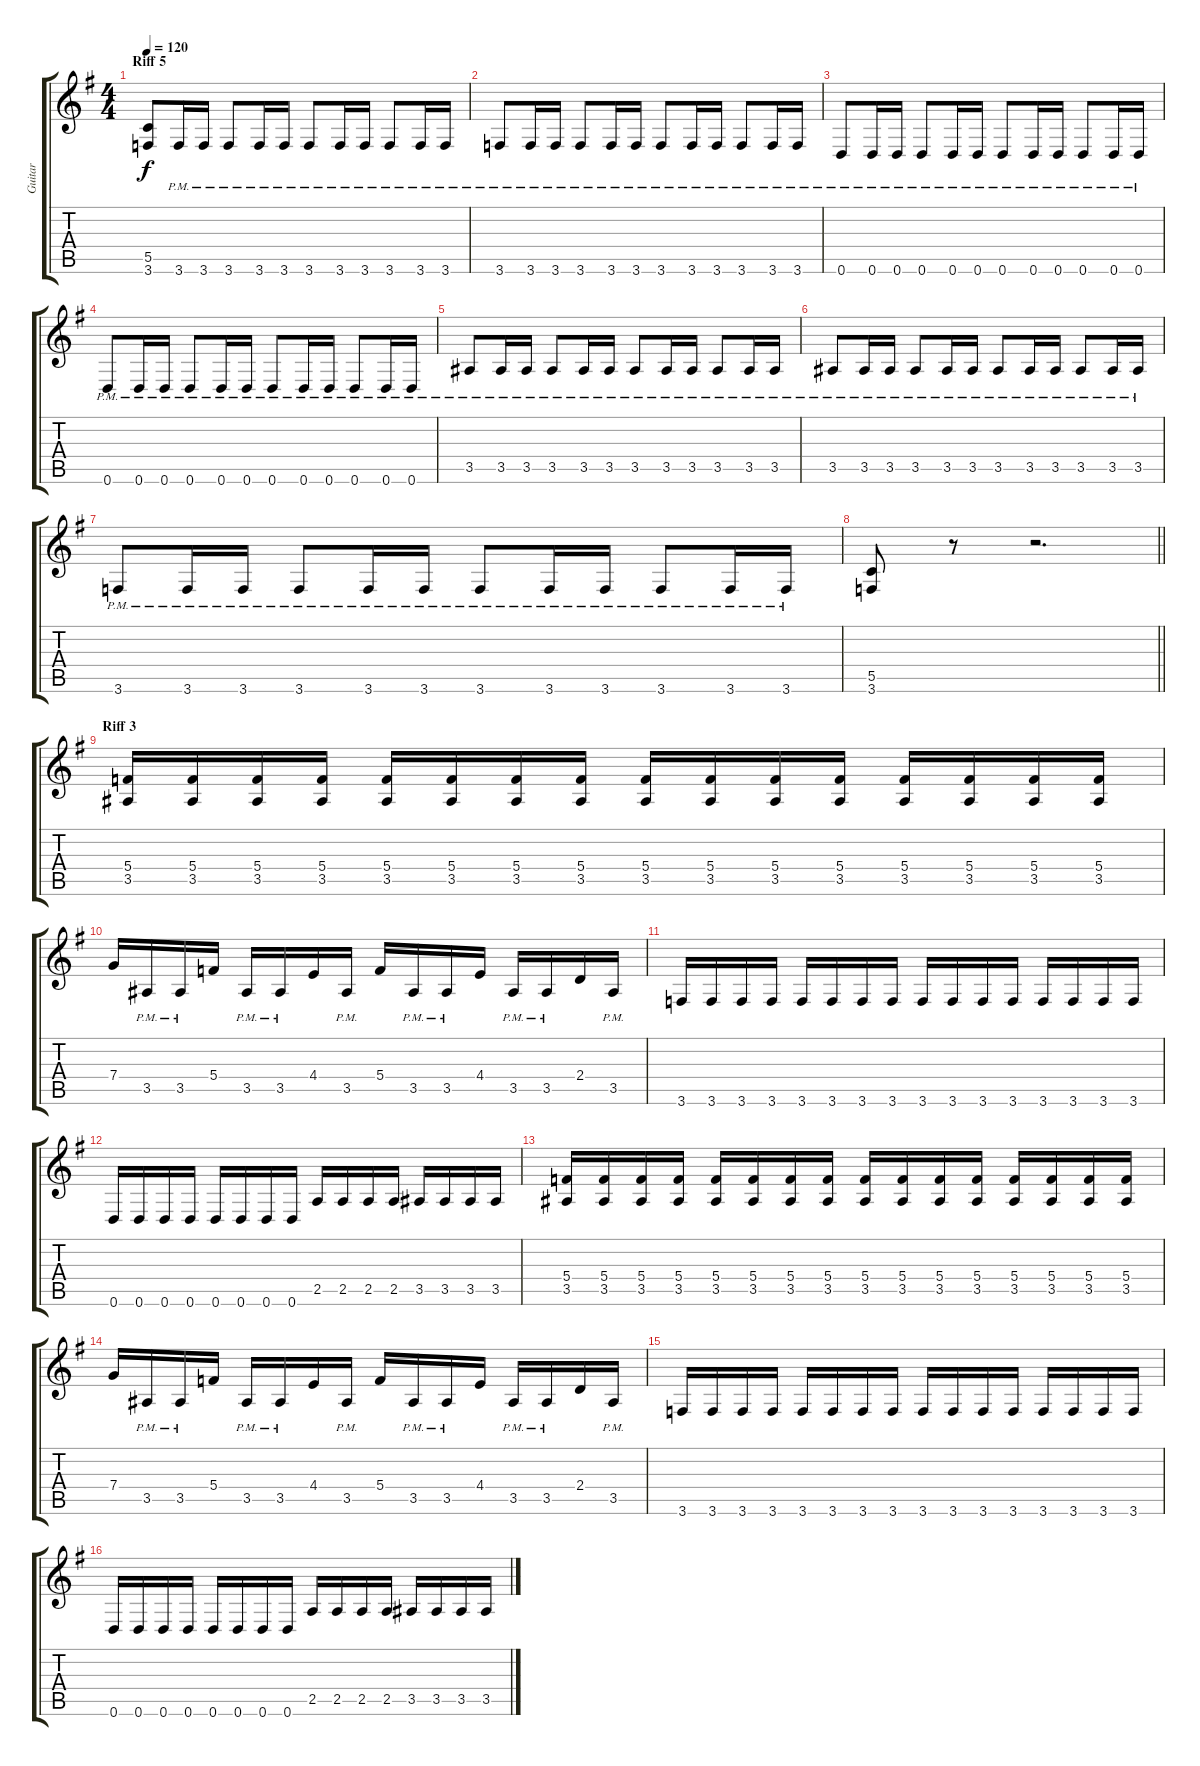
\track ("Guitar" "Guitar") {instrument distortionguitar}
\staff {score tabs}
\tuning (D4 A3 F3 C3 G2 D2) {hide}
\ts (4 4)
\section ("" "Riff 5")
\tempo 120
\clef g2
\ks eminor
(5.5 3.6).8{dy f} 3.6{pm}.16 3.6{pm}.16 3.6{pm}.8 3.6{pm}.16 3.6{pm}.16 3.6{pm}.8 3.6{pm}.16 3.6{pm}.16 3.6{pm}.8 3.6{pm}.16 3.6{pm}.16 |
3.6{pm}.8 3.6{pm}.16 3.6{pm}.16 3.6{pm}.8 3.6{pm}.16 3.6{pm}.16 3.6{pm}.8 3.6{pm}.16 3.6{pm}.16 3.6{pm}.8 3.6{pm}.16 3.6{pm}.16 |
0.6{pm}.8 0.6{pm}.16 0.6{pm}.16 0.6{pm}.8 0.6{pm}.16 0.6{pm}.16 0.6{pm}.8 0.6{pm}.16 0.6{pm}.16 0.6{pm}.8 0.6{pm}.16 0.6{pm}.16 |
0.6{pm}.8 0.6{pm}.16 0.6{pm}.16 0.6{pm}.8 0.6{pm}.16 0.6{pm}.16 0.6{pm}.8 0.6{pm}.16 0.6{pm}.16 0.6{pm}.8 0.6{pm}.16 0.6{pm}.16 |
3.5{pm}.8 3.5{pm}.16 3.5{pm}.16 3.5{pm}.8 3.5{pm}.16 3.5{pm}.16 3.5{pm}.8 3.5{pm}.16 3.5{pm}.16 3.5{pm}.8 3.5{pm}.16 3.5{pm}.16 |
3.5{pm}.8 3.5{pm}.16 3.5{pm}.16 3.5{pm}.8 3.5{pm}.16 3.5{pm}.16 3.5{pm}.8 3.5{pm}.16 3.5{pm}.16 3.5{pm}.8 3.5{pm}.16 3.5{pm}.16 |
3.6{pm}.8 3.6{pm}.16 3.6{pm}.16 3.6{pm}.8 3.6{pm}.16 3.6{pm}.16 3.6{pm}.8 3.6{pm}.16 3.6{pm}.16 3.6{pm}.8 3.6{pm}.16 3.6{pm}.16 |
\barLineRight lightlight
(5.5 3.6).8 r.8 r.2{d} |
\section ("" "Riff 3")
(5.4 3.5).16 (5.4 3.5).16 (5.4 3.5).16 (5.4 3.5).16 (5.4 3.5).16 (5.4 3.5).16 (5.4 3.5).16 (5.4 3.5).16 (5.4 3.5).16 (5.4 3.5).16 (5.4 3.5).16 (5.4 3.5).16 (5.4 3.5).16 (5.4 3.5).16 (5.4 3.5).16 (5.4 3.5).16 |
7.4.16 3.5{pm}.16 3.5{pm}.16 5.4.16 3.5{pm}.16 3.5{pm}.16 4.4.16 3.5{pm}.16 5.4.16 3.5{pm}.16 3.5{pm}.16 4.4.16 3.5{pm}.16 3.5{pm}.16 2.4.16 3.5{pm}.16 |
3.6.16 3.6.16 3.6.16 3.6.16 3.6.16 3.6.16 3.6.16 3.6.16 3.6.16 3.6.16 3.6.16 3.6.16 3.6.16 3.6.16 3.6.16 3.6.16 |
0.6.16 0.6.16 0.6.16 0.6.16 0.6.16 0.6.16 0.6.16 0.6.16 2.5.16 2.5.16 2.5.16 2.5.16 3.5.16 3.5.16 3.5.16 3.5.16 |
(5.4 3.5).16 (5.4 3.5).16 (5.4 3.5).16 (5.4 3.5).16 (5.4 3.5).16 (5.4 3.5).16 (5.4 3.5).16 (5.4 3.5).16 (5.4 3.5).16 (5.4 3.5).16 (5.4 3.5).16 (5.4 3.5).16 (5.4 3.5).16 (5.4 3.5).16 (5.4 3.5).16 (5.4 3.5).16 |
7.4.16 3.5{pm}.16 3.5{pm}.16 5.4.16 3.5{pm}.16 3.5{pm}.16 4.4.16 3.5{pm}.16 5.4.16 3.5{pm}.16 3.5{pm}.16 4.4.16 3.5{pm}.16 3.5{pm}.16 2.4.16 3.5{pm}.16 |
3.6.16 3.6.16 3.6.16 3.6.16 3.6.16 3.6.16 3.6.16 3.6.16 3.6.16 3.6.16 3.6.16 3.6.16 3.6.16 3.6.16 3.6.16 3.6.16 |
0.6.16 0.6.16 0.6.16 0.6.16 0.6.16 0.6.16 0.6.16 0.6.16 2.5.16 2.5.16 2.5.16 2.5.16 3.5.16 3.5.16 3.5.16 3.5.16
